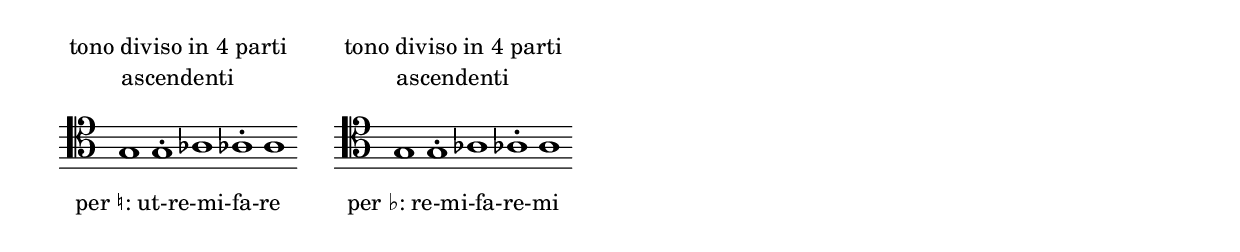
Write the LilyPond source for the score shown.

\version "2.22.2"

% Auto generated file

\header {
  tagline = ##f
}

dot = {
   \once \override Script.add-stem-support = ##f
   \once \override Script.toward-stem-shift = 0
   \once \override Script.skyline-horizontal-padding = 0
   \once \override Script.direction = 1
   \once \override Script.font-size = 1
}

\markup {
  \center-column {
    \line {
      \center-align
      \fontsize#3 { \concat { \normal-text ""} }
    }
    \line {
      \center-column {
        \null
        \line {
          \left-align {  \normal-text "tono diviso in 4 parti" }
        }
        \line {
          \left-align {  \normal-text "ascendenti" }
        }

        \null
        \line {
          \score {
            <<
              \new Staff \with { instrumentName = ""} {
                \override Staff.TimeSignature.stencil = ##f
                \override Staff.NoteHead.style = #'baroque
                \accidentalStyle Score.forget
                \cadenzaOn
                \clef "tenor" g1 
                \dot g1-. 
                as1 
                \dot as1-. 
                a1 
                \cadenzaOff
              }
            >>
            \layout {
              \context {
                \Score
                \override SpacingSpanner.common-shortest-duration = #(ly:make-moment 1)
              }
            }
          }
        }
        \null
        \line {
          \left-align {  \normal-text "per ♮: ut-re-mi-fa-re" }
        }

      }
      \hspace #3 
      \center-column {
        \null
        \line {
          \left-align {  \normal-text "tono diviso in 4 parti" }
        }
        \line {
          \left-align {  \normal-text "ascendenti" }
        }

        \null
        \line {
          \score {
            <<
              \new Staff \with { instrumentName = ""} {
                \override Staff.TimeSignature.stencil = ##f
                \override Staff.NoteHead.style = #'baroque
                \accidentalStyle Score.forget
                \cadenzaOn
                \clef "tenor" g1 
                \dot g1-. 
                as1 
                \dot as1-. 
                a1 
                \cadenzaOff
              }
            >>
            \layout {
              \context {
                \Score
                \override SpacingSpanner.common-shortest-duration = #(ly:make-moment 1)
              }
            }
          }
        }
        \null
        \line {
          \left-align {  \normal-text "per ♭: re-mi-fa-re-mi" }
        }

      }
      \hspace #3 

    }
  }
}